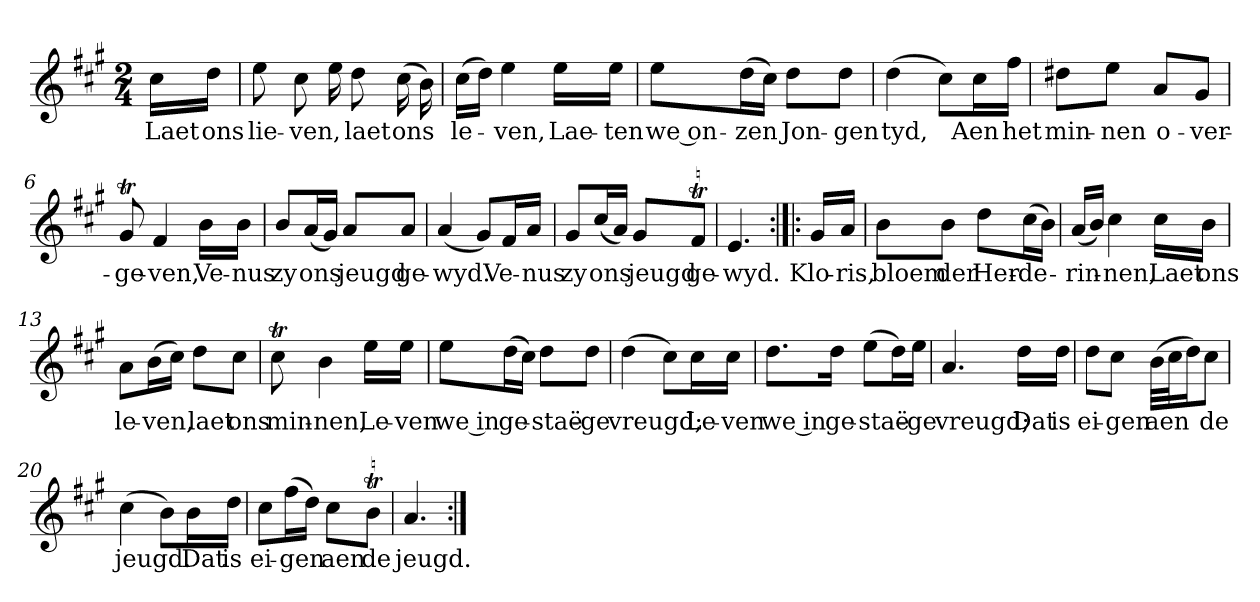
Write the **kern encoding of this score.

**kern	**text
*part1	*part1
*staff1	*staff1
*clefG2	*
*k[f#c#g#]	*
*A:	*
*M2/4	*
*MM120	*
=	=
16cc#\LL	Laet
16dd\JJ	ons
=1	=1
8ee	lie-
8cc#	-ven,
16ee	.
8dd	laet
(16cc#	ons
16b)	.
=2	=2
(16cc#\LL	le-
16dd\JJ)	.
4ee	-ven,
16ee\LL	Lae-
16ee\JJ	-ten
=3	=3
8ee\L	we on-
(16dd\L	-zen
16cc#\JJ)	.
8dd\L	Jon-
8dd\J	-gen
=4	=4
(4dd	tyd,
8cc#\L)	.
16cc#\L	Aen
16ff#\JJ	het
=5	=5
8dd#X\L	min-
8ee\J	-nen
8a/L	o-
8g#/J	-ver-
=6	=6
8g#t	-ge-
4f#	-ven,
16b\LL	Ve-
16b\JJ	-nus
=7	=7
8b/L	zy
(16a/L	ons
16g#/JJ)	.
8a/L	jeugd
8a/J	ge-
=8	=8
(4a	-wyd.
8g#/L)	.
16f#/L	Ve-
16a/JJ	-nus
=9	=9
8g#/L	zy
(16cc#/L	ons
16a/JJ)	.
8g#/L	jeugd
8f#t/J	ge-
=10	=10
4.e	-wyd.
=:|!|:	=:|!|:
16g#/LL	Klo-
16a/JJ	-ris,
=11	=11
8b\L	bloem
8b\J	der
8dd\L	Her-
(16cc#\L	-de-
16b\JJ)	.
=12	=12
(16a/LL	-rin-
16b/JJ)	.
4cc#	-nen,
16cc#\LL	Laet
16b\JJ	ons
=13	=13
8a\L	le-
(16b\L	-ven,
16cc#\JJ)	.
8dd\L	laet
8cc#\J	ons
=14	=14
8cc#t	min-
4b	-nen,
16ee\LL	Le-
16ee\JJ	-ven
=15	=15
8ee\L	we in
(16dd\L	ge-
16cc#\JJ)	.
8dd\L	-staë-
8dd\J	-ge
=16	=16
(4dd	vreugd;
8cc#\L)	.
16cc#\L	Le-
16cc#\JJ	-ven
=17	=17
8.dd\L	we in
16dd\Jk	ge-
(8ee\L	-staë-
16dd\L)	.
16ee\JJ	-ge
=18	=18
4.a	vreugd;
16dd\LL	Dat
16dd\JJ	is
=19	=19
8dd\L	ei-
8cc#\J	-gen
(32b\LLL	aen
32cc#\J	.
16dd\J)	.
8cc#\J	de
=20	=20
(4cc#	jeugd.
8b\L)	.
16b\L	Dat
16dd\JJ	is
=21	=21
8cc#\L	ei-
(16ff#\L	-gen
16dd\JJ)	.
8cc#\L	aen
8bt\J	de
=22	=22
4.a	jeugd.
=:|!	=:|!
*-	*-
